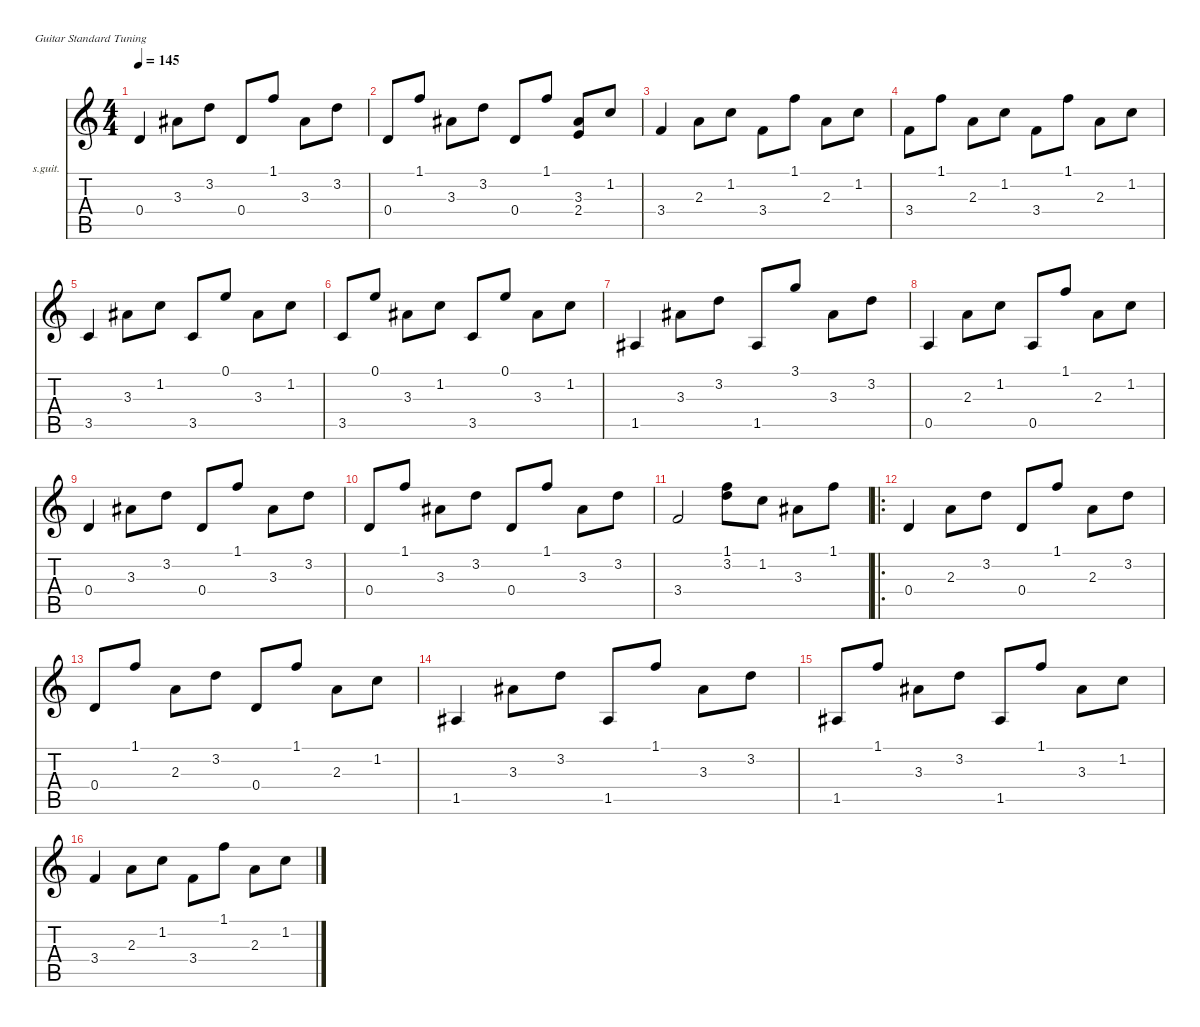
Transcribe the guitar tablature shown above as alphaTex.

\defaultSystemsLayout 4
\hideDynamics
\bracketExtendMode nobrackets
\firstSystemTrackNameOrientation horizontal
\otherSystemsTrackNameOrientation horizontal
\track ("Steel Guitar" "s.guit.") {instrument acousticguitarsteel}
\staff {score tabs}
\tuning (E4 B3 G3 D3 A2 E2)
\ts (4 4)
\tempo 145
\clef g2
\ks c
0.4.4{dy mf beam Up} 3.3{acc #}.8{beam Down} 3.2.8{beam Down} 0.4.8{beam Up} 1.1.8{beam Up} 3.3{acc #}.8{beam Down} 3.2.8{beam Down} |
0.4.8{beam Up} 1.1.8{beam Up} 3.3{acc #}.8{beam Down} 3.2.8{beam Down} 0.4.8{beam Up} 1.1.8{beam Up} (3.3{acc #} 2.4).8{beam Up} 1.2.8{beam Up} |
3.4.4{beam Up} 2.3.8{beam Down} 1.2.8{beam Down} 3.4.8{beam Down} 1.1.8{beam Down} 2.3.8{beam Down} 1.2.8{beam Down} |
3.4.8{beam Down} 1.1.8{beam Down} 2.3.8{beam Down} 1.2.8{beam Down} 3.4.8{beam Down} 1.1.8{beam Down} 2.3.8{beam Down} 1.2.8{beam Down} |
3.5.4{beam Up} 3.3{acc #}.8{beam Down} 1.2.8{beam Down} 3.5.8{beam Up} 0.1.8{beam Up} 3.3{acc #}.8{beam Down} 1.2.8{beam Down} |
3.5.8{beam Up} 0.1.8{beam Up} 3.3{acc #}.8{beam Down} 1.2.8{beam Down} 3.5.8{beam Up} 0.1.8{beam Up} 3.3{acc #}.8{beam Down} 1.2.8{beam Down} |
1.5{acc #}.4{beam Up} 3.3{acc #}.8{beam Down} 3.2.8{beam Down} 1.5{acc #}.8{beam Up} 3.1.8{beam Up} 3.3{acc #}.8{beam Down} 3.2.8{beam Down} |
0.5.4{beam Up} 2.3.8{beam Down} 1.2.8{beam Down} 0.5.8{beam Up} 1.1.8{beam Up} 2.3.8{beam Down} 1.2.8{beam Down} |
0.4.4{beam Up} 3.3{acc #}.8{beam Down} 3.2.8{beam Down} 0.4.8{beam Up} 1.1.8{beam Up} 3.3{acc #}.8{beam Down} 3.2.8{beam Down} |
0.4.8{beam Up} 1.1.8{beam Up} 3.3{acc #}.8{beam Down} 3.2.8{beam Down} 0.4.8{beam Up} 1.1.8{beam Up} 3.3{acc #}.8{beam Down} 3.2.8{beam Down} |
3.4.2{beam Up} (1.1 3.2).8{beam Down} 1.2.8{beam Down} 3.3{acc #}.8{beam Down} 1.1.8{beam Down} |
\ro
0.4.4{beam Up} 2.3.8{beam Down} 3.2.8{beam Down} 0.4.8{beam Up} 1.1.8{beam Up} 2.3.8{beam Down} 3.2.8{beam Down} |
0.4.8{beam Up} 1.1.8{beam Up} 2.3.8{beam Down} 3.2.8{beam Down} 0.4.8{beam Up} 1.1.8{beam Up} 2.3.8{beam Down} 1.2.8{beam Down} |
1.5{acc #}.4{beam Up} 3.3{acc #}.8{beam Down} 3.2.8{beam Down} 1.5{acc #}.8{beam Up} 1.1.8{beam Up} 3.3{acc #}.8{beam Down} 3.2.8{beam Down} |
1.5{acc #}.8{beam Up} 1.1.8{beam Up} 3.3{acc #}.8{beam Down} 3.2.8{beam Down} 1.5{acc #}.8{beam Up} 1.1.8{beam Up} 3.3{acc #}.8{beam Down} 1.2.8{beam Down} |
3.4.4{beam Up} 2.3.8{beam Down} 1.2.8{beam Down} 3.4.8{beam Down} 1.1.8{beam Down} 2.3.8{beam Down} 1.2.8{beam Down}
